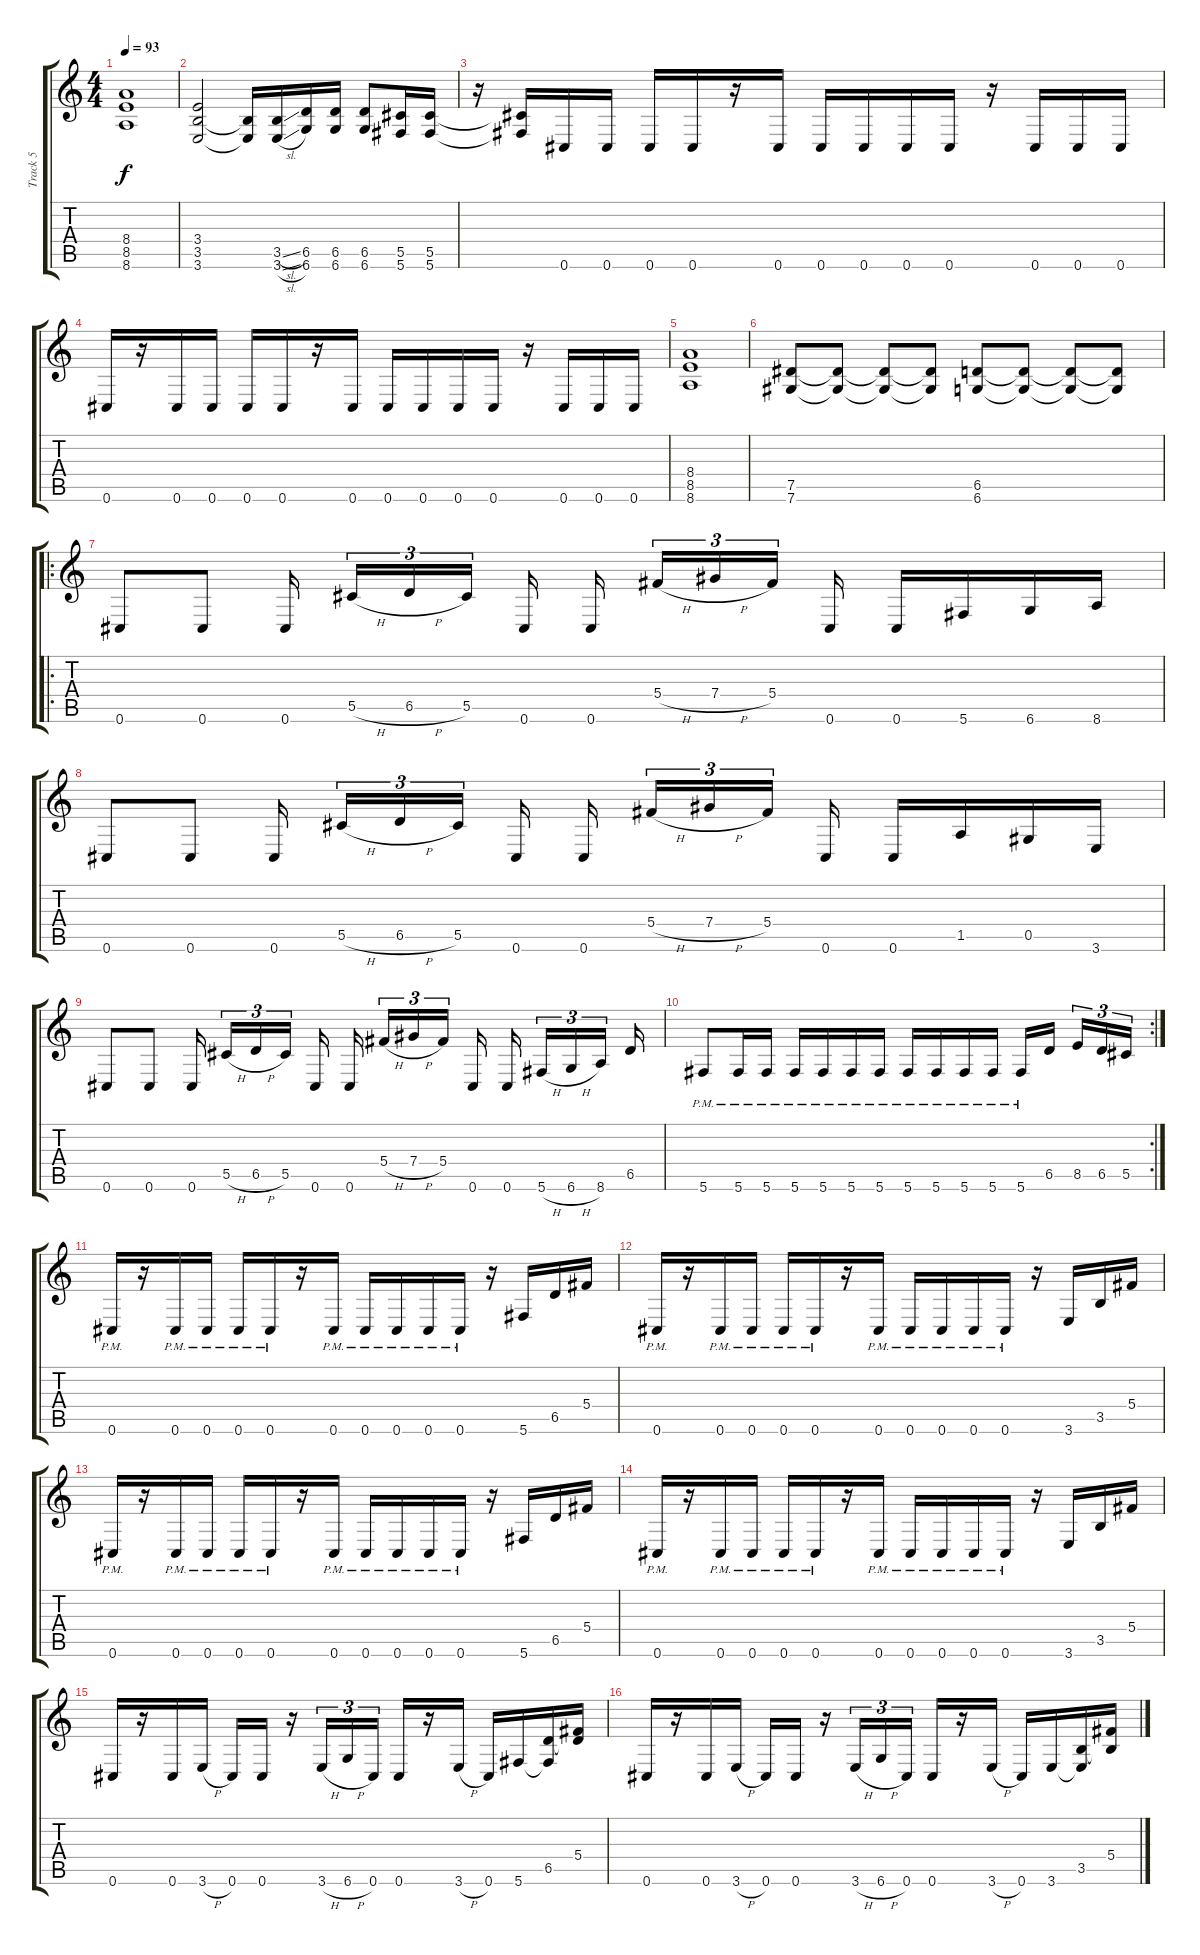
\track ("Track 5" "Track 5") {instrument distortionguitar}
\staff {score tabs}
\tuning (Eb4 Bb3 Gb3 Db3 Ab2 Db2) {hide}
\ts (4 4)
\tempo 93
\clef g2
\ks c
(8.4 8.5 8.6).1{dy f} |
(3.4 3.5 3.6).2 (3.5{t} 3.6{t}).16 (3.5{sl} 3.6{sl}).16 (6.5 6.6).16 (6.5 6.6).16 (6.5 6.6).8 (5.5 5.6).16 (5.5 5.6).16 |
r.16 (5.5{t} 5.6{t}).16 0.6.16 0.6.16 0.6.16 0.6.16 r.16 0.6.16 0.6.16 0.6.16 0.6.16 0.6.16 r.16 0.6.16 0.6.16 0.6.16 |
0.6.16 r.16 0.6.16 0.6.16 0.6.16 0.6.16 r.16 0.6.16 0.6.16 0.6.16 0.6.16 0.6.16 r.16 0.6.16 0.6.16 0.6.16 |
(8.4 8.5 8.6).1 |
(7.5 7.6).8 (7.5{t} 7.6{t}).8 (7.5{t} 7.6{t}).8 (7.5{t} 7.6{t}).8 (6.5 6.6).8 (6.5{t} 6.6{t}).8 (6.5{t} 6.6{t}).8 (6.5{t} 6.6{t}).8 |
\ro
0.6.8 0.6.8 0.6.16{beam splitsecondary} 5.5{h}.16{tu (3 2)} 6.5{h}.16{tu (3 2)} 5.5.16{tu (3 2) beam splitsecondary} 0.6.16 0.6.16{beam splitsecondary} 5.4{h}.16{tu (3 2)} 7.4{h}.16{tu (3 2)} 5.4.16{tu (3 2) beam splitsecondary} 0.6.16 0.6.16 5.6.16 6.6.16 8.6.16 |
0.6.8 0.6.8 0.6.16{beam splitsecondary} 5.5{h}.16{tu (3 2)} 6.5{h}.16{tu (3 2)} 5.5.16{tu (3 2) beam splitsecondary} 0.6.16 0.6.16{beam splitsecondary} 5.4{h}.16{tu (3 2)} 7.4{h}.16{tu (3 2)} 5.4.16{tu (3 2) beam splitsecondary} 0.6.16 0.6.16 1.5.16 0.5.16 3.6.16 |
0.6.8 0.6.8 0.6.16{beam splitsecondary} 5.5{h}.16{tu (3 2)} 6.5{h}.16{tu (3 2)} 5.5.16{tu (3 2) beam splitsecondary} 0.6.16 0.6.16{beam splitsecondary} 5.4{h}.16{tu (3 2)} 7.4{h}.16{tu (3 2)} 5.4.16{tu (3 2) beam splitsecondary} 0.6.16 0.6.16{beam splitsecondary} 5.6{h}.16{tu (3 2)} 6.6{h}.16{tu (3 2)} 8.6.16{tu (3 2) beam splitsecondary} 6.5.16 |
\rc 2
5.6{pm}.8 5.6{pm}.16 5.6{pm}.16 5.6{pm}.16 5.6{pm}.16 5.6{pm}.16 5.6{pm}.16 5.6{pm}.16 5.6{pm}.16 5.6{pm}.16 5.6{pm}.16 5.6{pm}.16 6.5.16{beam splitsecondary} 8.5.16{tu (3 2)} 6.5.16{tu (3 2)} 5.5.16{tu (3 2)} |
0.6{pm}.16 r.16 0.6{pm}.16 0.6{pm}.16 0.6{pm}.16 0.6{pm}.16 r.16 0.6{pm}.16 0.6{pm}.16 0.6{pm}.16 0.6{pm}.16 0.6{pm}.16 r.16 5.6.16 6.5.16 5.4.16 |
0.6{pm}.16 r.16 0.6{pm}.16 0.6{pm}.16 0.6{pm}.16 0.6{pm}.16 r.16 0.6{pm}.16 0.6{pm}.16 0.6{pm}.16 0.6{pm}.16 0.6{pm}.16 r.16 3.6.16 3.5.16 5.4.16 |
0.6{pm}.16 r.16 0.6{pm}.16 0.6{pm}.16 0.6{pm}.16 0.6{pm}.16 r.16 0.6{pm}.16 0.6{pm}.16 0.6{pm}.16 0.6{pm}.16 0.6{pm}.16 r.16 5.6.16 6.5.16 5.4.16 |
0.6{pm}.16 r.16 0.6{pm}.16 0.6{pm}.16 0.6{pm}.16 0.6{pm}.16 r.16 0.6{pm}.16 0.6{pm}.16 0.6{pm}.16 0.6{pm}.16 0.6{pm}.16 r.16 3.6.16 3.5.16 5.4.16 |
0.6.16 r.16 0.6.16 3.6{h}.16 0.6.16 0.6.16 r.16 3.6{h}.16{tu (3 2)} 6.6{h}.16{tu (3 2)} 0.6.16{tu (3 2)} 0.6.16 r.16 3.6{h}.16 0.6.16 5.6.16 (6.5 5.6{t}).16 (5.4 6.5{t}).16 |
0.6.16 r.16 0.6.16 3.6{h}.16 0.6.16 0.6.16 r.16 3.6{h}.16{tu (3 2)} 6.6{h}.16{tu (3 2)} 0.6.16{tu (3 2)} 0.6.16 r.16 3.6{h}.16 0.6.16 3.6.16 (3.5 3.6{t}).16 (5.4 3.5{t}).16
